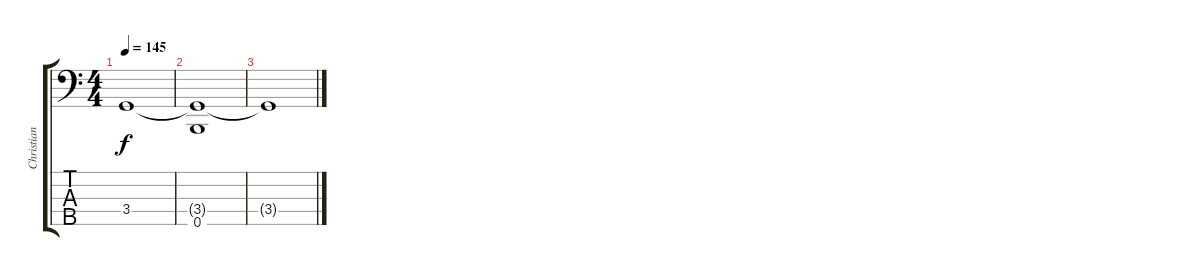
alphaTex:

\track ("Christian Olde Wolbers" "Christian ") {instrument electricbassfinger}
\staff {score tabs}
\tuning (G2 D2 A1 E1 B0) {hide}
\ts (4 4)
\tempo 145
\clef f4
\ks c
3.4.1{dy f} |
(3.4{t} 0.5).1 |
3.4{t}.1
